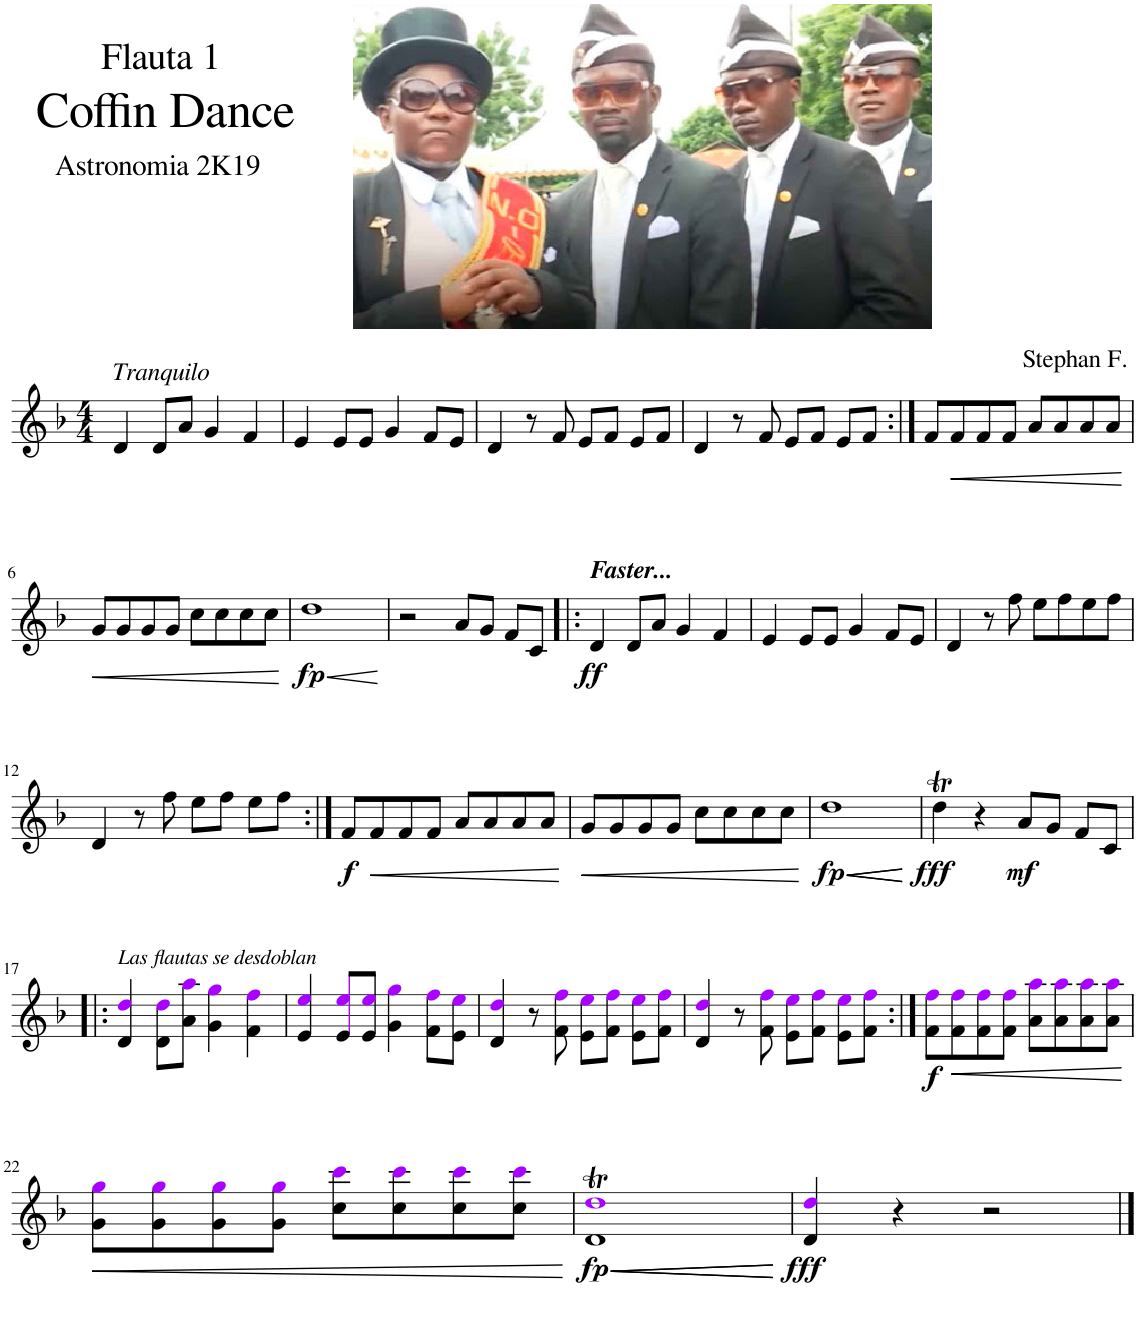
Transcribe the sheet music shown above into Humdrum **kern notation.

**kern	**dynam
*part1	*part1
*staff1	*staff1
*I"Flauta 1	*
*I'Fl.1	*
*clefG2	*
*k[b-]	*
*M4/4	*
=1	=1
!LO:TX:a:i:t=Tranquilo	!
4d/	.
8d/L	.
8a/J	.
4g/	.
4f/	.
=2	=2
4e/	.
8e/L	.
8e/J	.
4g/	.
8f/L	.
8e/J	.
=3	=3
4d/	.
8r	.
8f/	.
8e/L	.
8f/J	.
8e/L	.
8f/J	.
=4	=4
4d/	.
8r	.
8f/	.
8e/L	.
8f/J	.
8e/L	.
8f/J	.
=5:|!	=5:|!
8f/L	.
!	!LO:HP:b
8f/	<
8f/	.
8f/J	.
8a/L	.
8a/	.
8a/	.
8a/J	.
.	[
!!LO:LB:g=z
=6	=6
!	!LO:HP:b
8g/L	<
8g/	.
8g/	.
8g/J	.
8cc\L	.
8cc\	.
8cc\	.
8cc\J	.
.	[
=7	=7
!	!LO:HP:b
!	!LO:DY:n=1:b
1dd	< fp
.	[
=8	=8
2r	.
8a/L	.
8g/J	.
8f/L	.
8c/J	.
=9!|:	=9!|:
!LO:TX:a:Bi:t=Faster...	!
!	!LO:DY:b
4d/	ff
8d/L	.
8a/J	.
4g/	.
4f/	.
=10	=10
4e/	.
8e/L	.
8e/J	.
4g/	.
8f/L	.
8e/J	.
=11	=11
4d/	.
8r	.
8ff\	.
8ee\L	.
8ff\	.
8ee\	.
8ff\J	.
!!LO:LB:g=z
=12	=12
4d/	.
8r	.
8ff\	.
8ee\L	.
8ff\J	.
8ee\L	.
8ff\J	.
=13:|!	=13:|!
!	!LO:DY:b
8f/L	f
!	!LO:HP:b
8f/	<
8f/	.
8f/J	.
8a/L	.
8a/	.
8a/	.
8a/J	.
.	[
=14	=14
!	!LO:HP:b
8g/L	<
8g/	.
8g/	.
8g/J	.
8cc\L	.
8cc\	.
8cc\	.
8cc\J	.
.	[
=15	=15
!	!LO:HP:b
!	!LO:HP:n=1:b
!	!LO:DY:n=1:b
1dd	< < fp
.	[
=16	=16
!	!LO:DY:b
4ddT\	fff
4r	[
!	!LO:DY:b
8a/L	mf
8g/J	.
8f/L	.
8c/J	.
!!LO:LB:g=z
=17!|:	=17!|:
!LO:TX:a:i:t=Las flautas se desdoblan	!
4d/ 4ddi/	.
8d\ 8ddi\L	.
8a\ 8aai\J	.
4g\ 4ggi\	.
4f\ 4ffi\	.
=18	=18
4e/ 4eei/	.
8e/ 8eei/L	.
8e/ 8eei/J	.
4g\ 4ggi\	.
8f\ 8ffi\L	.
8e\ 8eei\J	.
=19	=19
4d/ 4ddi/	.
8r	.
8f\ 8ffi\	.
8e\ 8eei\L	.
8f\ 8ffi\J	.
8e\ 8eei\L	.
8f\ 8ffi\J	.
=20	=20
4d/ 4ddi/	.
8r	.
8f\ 8ffi\	.
8e\ 8eei\L	.
8f\ 8ffi\J	.
8e\ 8eei\L	.
8f\ 8ffi\J	.
=21:|!	=21:|!
!	!LO:DY:b
8f\ 8ffi\L	f
!	!LO:HP:b
8f\ 8ffi\	<
8f\ 8ffi\	.
8f\ 8ffi\J	.
8a\ 8aai\L	.
8a\ 8aai\	.
8a\ 8aai\	.
8a\ 8aai\J	.
.	[
!!LO:LB:g=z
=22	=22
!	!LO:HP:b
8g\ 8ggi\L	<
8g\ 8ggi\	.
8g\ 8ggi\	.
8g\ 8ggi\J	.
8cc\ 8ccci\L	.
8cc\ 8ccci\	.
8cc\ 8ccci\	.
8cc\ 8ccci\J	.
.	[
=23	=23
!	!LO:HP:b
!	!LO:HP:n=1:b
!	!LO:DY:n=1:b
1dT 1ddiT	< < fp
.	[
=24	=24
!	!LO:DY:b
4d/ 4ddi/	fff
4r	[
2r	.
==	==
*-	*-
